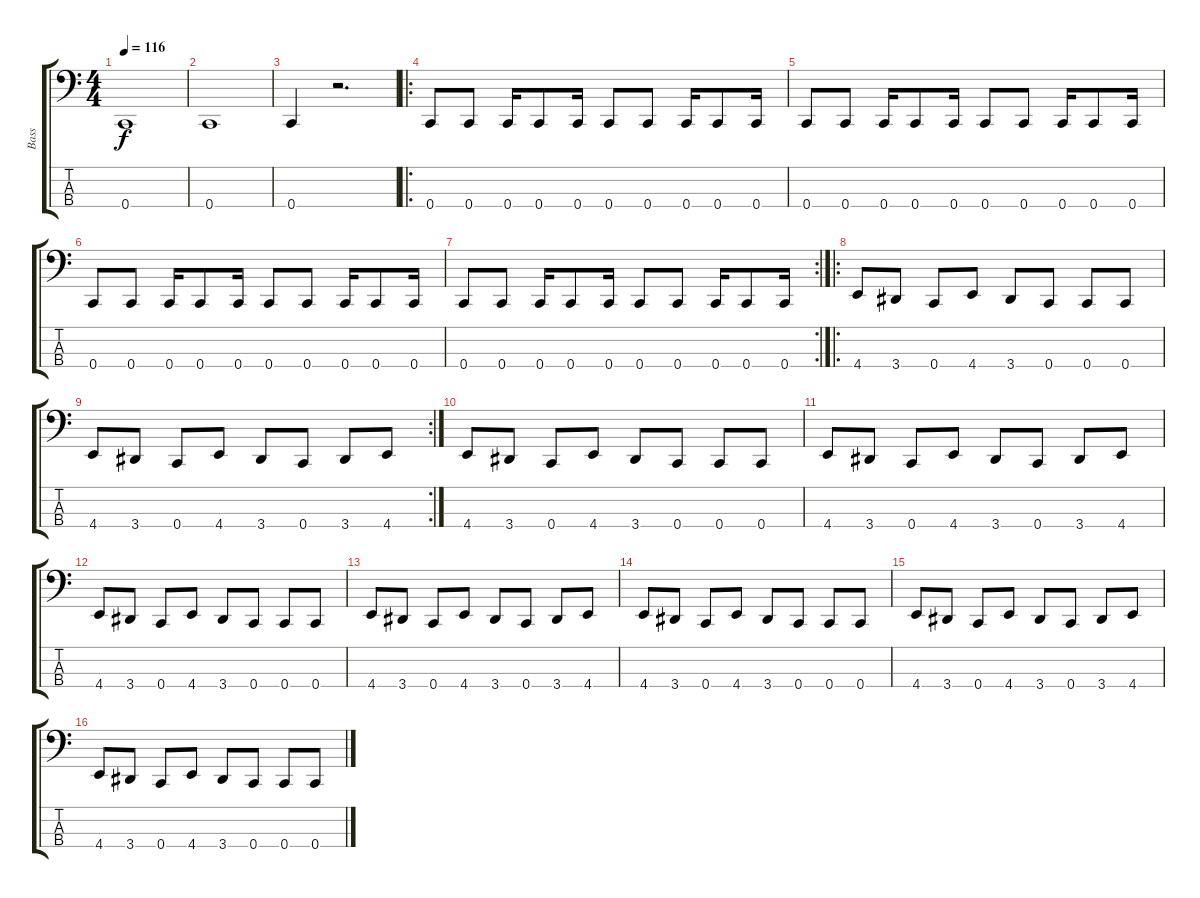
\track ("Bass" "Bass") {instrument electricbassfinger}
\staff {score tabs}
\tuning (Eb2 Bb1 F1 C1) {hide}
\ts (4 4)
\tempo 116
\clef f4
\ks c
0.4.1{dy f} |
0.4.1 |
0.4.4 r.2{d} |
\ro
0.4.8 0.4.8 0.4.16 0.4.8 0.4.16 0.4.8 0.4.8 0.4.16 0.4.8 0.4.16 |
0.4.8 0.4.8 0.4.16 0.4.8 0.4.16 0.4.8 0.4.8 0.4.16 0.4.8 0.4.16 |
0.4.8 0.4.8 0.4.16 0.4.8 0.4.16 0.4.8 0.4.8 0.4.16 0.4.8 0.4.16 |
\rc 2
0.4.8 0.4.8 0.4.16 0.4.8 0.4.16 0.4.8 0.4.8 0.4.16 0.4.8 0.4.16 |
\ro
4.4.8 3.4.8 0.4.8 4.4.8 3.4.8 0.4.8 0.4.8 0.4.8 |
\rc 2
4.4.8 3.4.8 0.4.8 4.4.8 3.4.8 0.4.8 3.4.8 4.4.8 |
4.4.8 3.4.8 0.4.8 4.4.8 3.4.8 0.4.8 0.4.8 0.4.8 |
4.4.8 3.4.8 0.4.8 4.4.8 3.4.8 0.4.8 3.4.8 4.4.8 |
4.4.8 3.4.8 0.4.8 4.4.8 3.4.8 0.4.8 0.4.8 0.4.8 |
4.4.8 3.4.8 0.4.8 4.4.8 3.4.8 0.4.8 3.4.8 4.4.8 |
4.4.8 3.4.8 0.4.8 4.4.8 3.4.8 0.4.8 0.4.8 0.4.8 |
4.4.8 3.4.8 0.4.8 4.4.8 3.4.8 0.4.8 3.4.8 4.4.8 |
4.4.8 3.4.8 0.4.8 4.4.8 3.4.8 0.4.8 0.4.8 0.4.8
